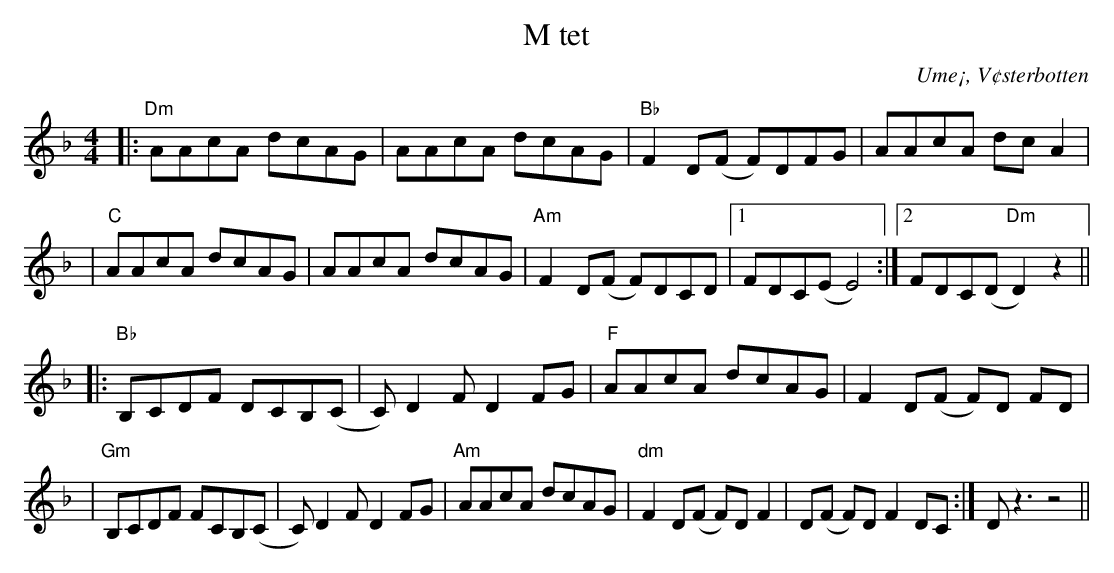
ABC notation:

X:1
T:M tet
O:Ume¡, V¢sterbotten
M:4/4
L:1/8
K:Dm
|: "Dm" AAcA dcAG | AAcA dcAG | "Bb" F2D(F F)DFG | AAcA dcA2 |
|"C" AAcA dcAG | AAcA dcAG |"Am" F2D(F F)DCD |1 FDC(E E4) :|2 FDC(D "Dm"D2)z2 ||
|:"Bb"B,CDF DCB,(C | C)D2F D2FG |"F" AAcA dcAG | F2 D(F F)D FD |
|"Gm" B,CDF FCB,(C | C)D2F D2FG |"Am" AAcA dcAG | "dm" F2D(F F)DF2 |D(F F)D F2 DC:|Dz3 z4 ||
